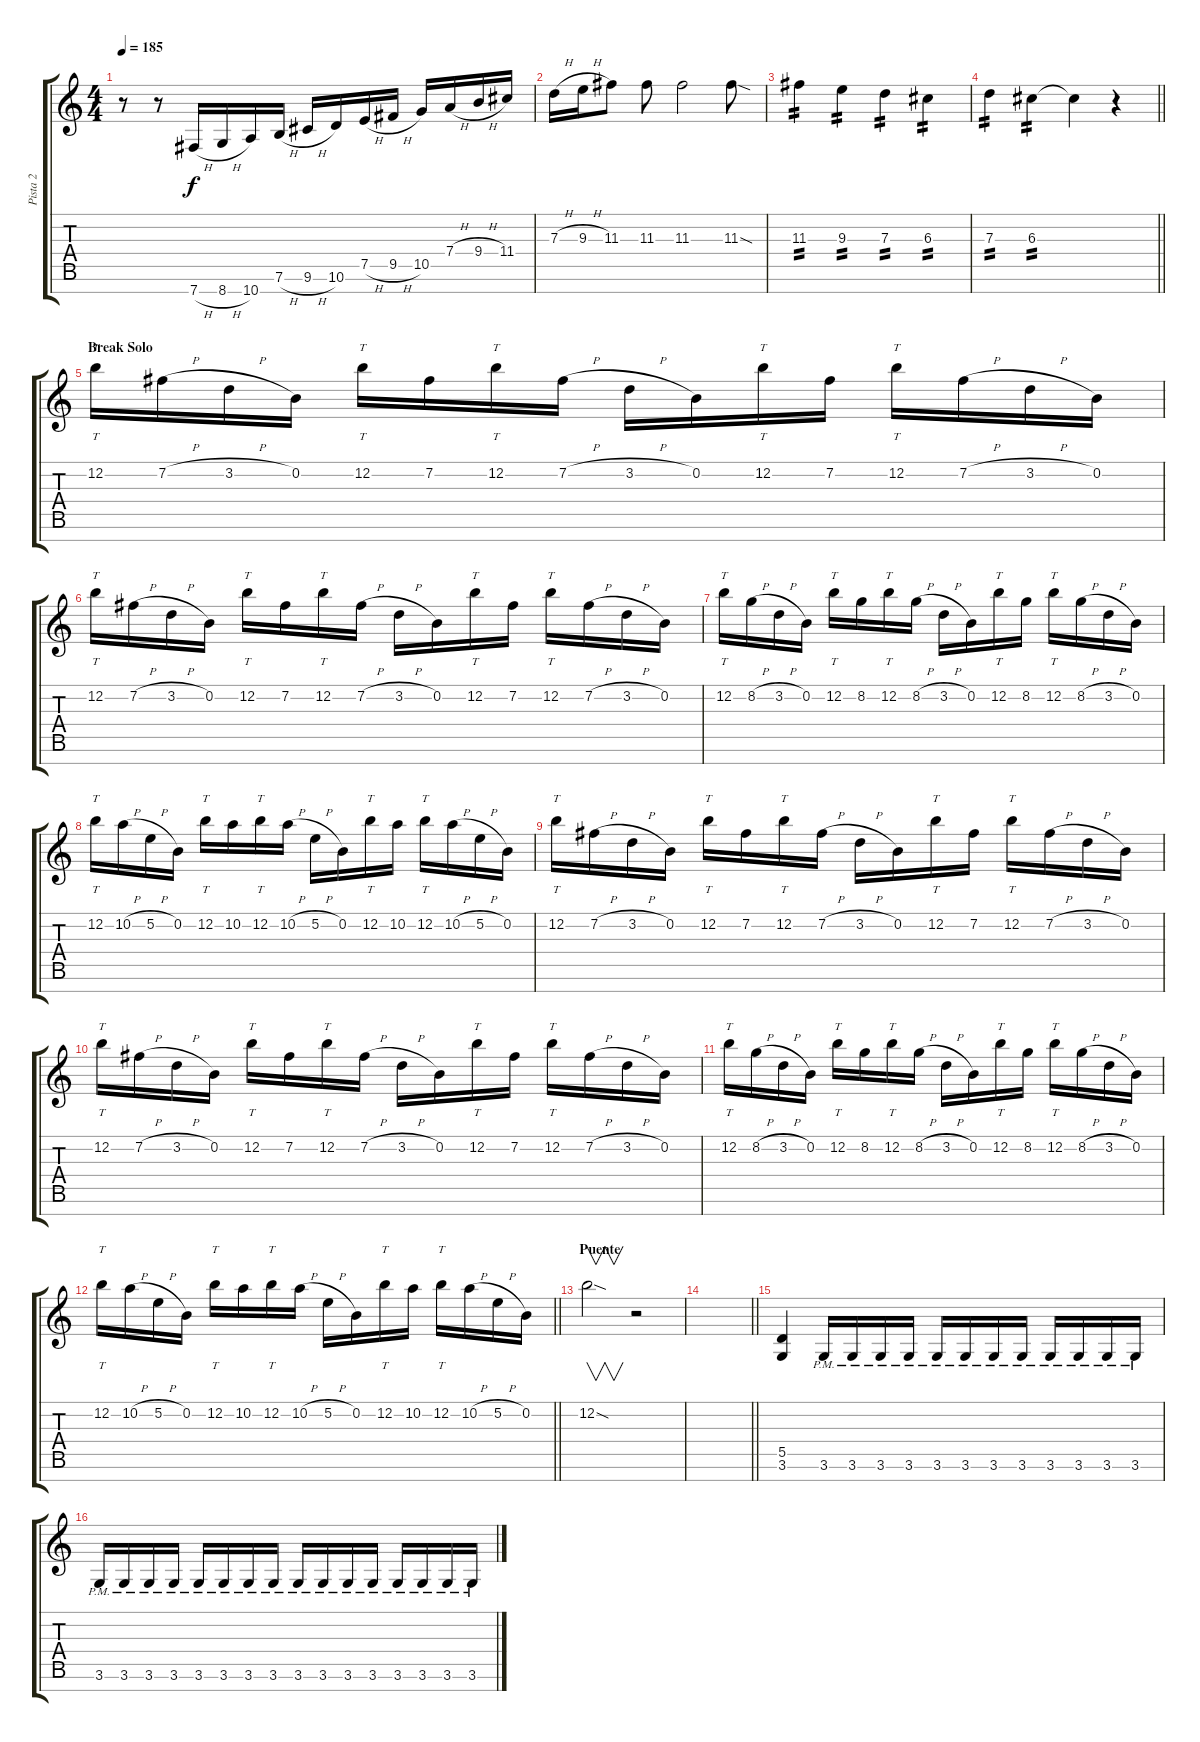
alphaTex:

\track ("Pista 2" "Pista 2") {instrument distortionguitar}
\staff {score tabs}
\tuning (E4 B3 G3 D3 A2 E2 B1) {hide}
\ts (4 4)
\tempo 185
\clef g2
\ks c
r.8{dy f} r.8 7.7{h}.16 8.7{h}.16 10.7.16 7.6{h}.16 9.6{h}.16 10.6.16 7.5{h}.16 9.5{h}.16 10.5.16 7.4{h}.16 9.4{h}.16 11.4.16 |
7.3{h}.16 9.3{h}.16 11.3.8 11.3.8 11.3.2 11.3{sod}.8 |
11.3.4{tp 2} 9.3.4{tp 2} 7.3.4{tp 2} 6.3.4{tp 2} |
\barLineRight lightlight
7.3.4{tp 2} 6.3.4{tp 2} 6.3{t}.4 r.4 |
\section ("" "Break Solo")
12.2.16{tt} 7.2{h}.16 3.2{h}.16 0.2.16 12.2.16{tt} 7.2.16 12.2.16{tt} 7.2{h}.16 3.2{h}.16 0.2.16 12.2.16{tt} 7.2.16 12.2.16{tt} 7.2{h}.16 3.2{h}.16 0.2.16 |
12.2.16{tt} 7.2{h}.16 3.2{h}.16 0.2.16 12.2.16{tt} 7.2.16 12.2.16{tt} 7.2{h}.16 3.2{h}.16 0.2.16 12.2.16{tt} 7.2.16 12.2.16{tt} 7.2{h}.16 3.2{h}.16 0.2.16 |
12.2.16{tt} 8.2{h}.16 3.2{h}.16 0.2.16 12.2.16{tt} 8.2.16 12.2.16{tt} 8.2{h}.16 3.2{h}.16 0.2.16 12.2.16{tt} 8.2.16 12.2.16{tt} 8.2{h}.16 3.2{h}.16 0.2.16 |
12.2.16{tt} 10.2{h}.16 5.2{h}.16 0.2.16 12.2.16{tt} 10.2.16 12.2.16{tt} 10.2{h}.16 5.2{h}.16 0.2.16 12.2.16{tt} 10.2.16 12.2.16{tt} 10.2{h}.16 5.2{h}.16 0.2.16 |
12.2.16{tt} 7.2{h}.16 3.2{h}.16 0.2.16 12.2.16{tt} 7.2.16 12.2.16{tt} 7.2{h}.16 3.2{h}.16 0.2.16 12.2.16{tt} 7.2.16 12.2.16{tt} 7.2{h}.16 3.2{h}.16 0.2.16 |
12.2.16{tt} 7.2{h}.16 3.2{h}.16 0.2.16 12.2.16{tt} 7.2.16 12.2.16{tt} 7.2{h}.16 3.2{h}.16 0.2.16 12.2.16{tt} 7.2.16 12.2.16{tt} 7.2{h}.16 3.2{h}.16 0.2.16 |
12.2.16{tt} 8.2{h}.16 3.2{h}.16 0.2.16 12.2.16{tt} 8.2.16 12.2.16{tt} 8.2{h}.16 3.2{h}.16 0.2.16 12.2.16{tt} 8.2.16 12.2.16{tt} 8.2{h}.16 3.2{h}.16 0.2.16 |
\barLineRight lightlight
12.2.16{tt} 10.2{h}.16 5.2{h}.16 0.2.16 12.2.16{tt} 10.2.16 12.2.16{tt} 10.2{h}.16 5.2{h}.16 0.2.16 12.2.16{tt} 10.2.16 12.2.16{tt} 10.2{h}.16 5.2{h}.16 0.2.16 |
\section ("" "Puente")
12.2{sod}.2{v} r.2 |
\barLineRight lightlight
|
(5.5 3.6).4 3.6{pm}.16 3.6{pm}.16 3.6{pm}.16 3.6{pm}.16 3.6{pm}.16 3.6{pm}.16 3.6{pm}.16 3.6{pm}.16 3.6{pm}.16 3.6{pm}.16 3.6{pm}.16 3.6{pm}.16 |
3.6{pm}.16 3.6{pm}.16 3.6{pm}.16 3.6{pm}.16 3.6{pm}.16 3.6{pm}.16 3.6{pm}.16 3.6{pm}.16 3.6{pm}.16 3.6{pm}.16 3.6{pm}.16 3.6{pm}.16 3.6{pm}.16 3.6{pm}.16 3.6{pm}.16 3.6{pm}.16
